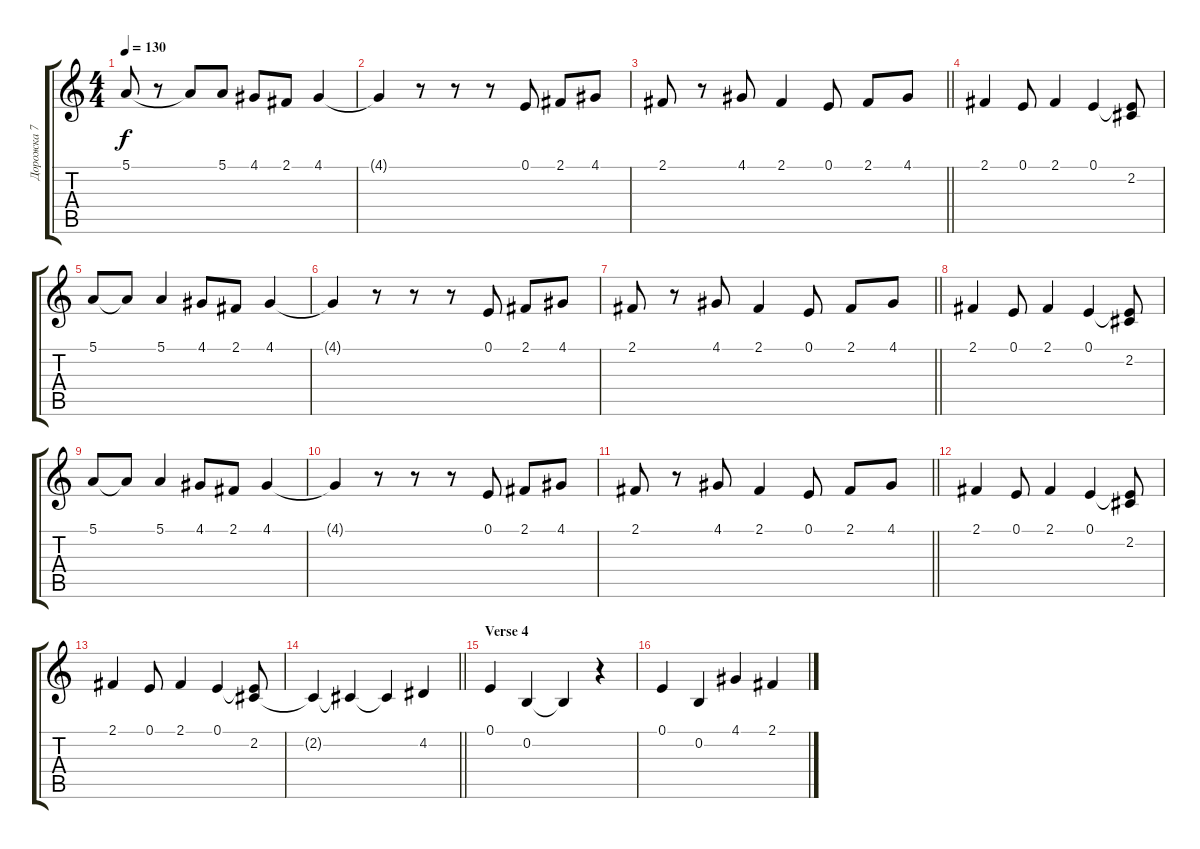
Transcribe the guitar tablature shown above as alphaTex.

\track ("Дорожка 7" "Дорожка 7") {instrument synthstrings2}
\staff {score tabs}
\tuning (E4 B3 G3 D3 A2 E2) {hide}
\ts (4 4)
\tempo 130
\clef g2
\ks c
5.1.8{dy f} r.8 5.1{t}.8 5.1.8 4.1.8 2.1.8 4.1.4 |
4.1{t}.4 r.8 r.8 r.8 0.1.8 2.1.8 4.1.8 |
\barLineRight lightlight
2.1.8 r.8 4.1.8 2.1.4 0.1.8 2.1.8 4.1.8 |
2.1.4 0.1.8 2.1.4 0.1.4 (0.1{t} 2.2).8 |
5.1.8 5.1{t}.8 5.1.4 4.1.8 2.1.8 4.1.4 |
4.1{t}.4 r.8 r.8 r.8 0.1.8 2.1.8 4.1.8 |
\barLineRight lightlight
2.1.8 r.8 4.1.8 2.1.4 0.1.8 2.1.8 4.1.8 |
2.1.4 0.1.8 2.1.4 0.1.4 (0.1{t} 2.2).8 |
5.1.8 5.1{t}.8 5.1.4 4.1.8 2.1.8 4.1.4 |
4.1{t}.4 r.8 r.8 r.8 0.1.8 2.1.8 4.1.8 |
\barLineRight lightlight
2.1.8 r.8 4.1.8 2.1.4 0.1.8 2.1.8 4.1.8 |
2.1.4 0.1.8 2.1.4 0.1.4 (0.1{t} 2.2).8 |
2.1.4 0.1.8 2.1.4 0.1.4 (0.1{t} 2.2).8 |
\barLineRight lightlight
2.2{t}.4 2.2{t}.4 2.2{t}.4 4.2.4 |
\section ("" "Verse 4")
0.1.4 0.2.4 0.2{t}.4 r.4 |
0.1.4 0.2.4 4.1.4 2.1.4
